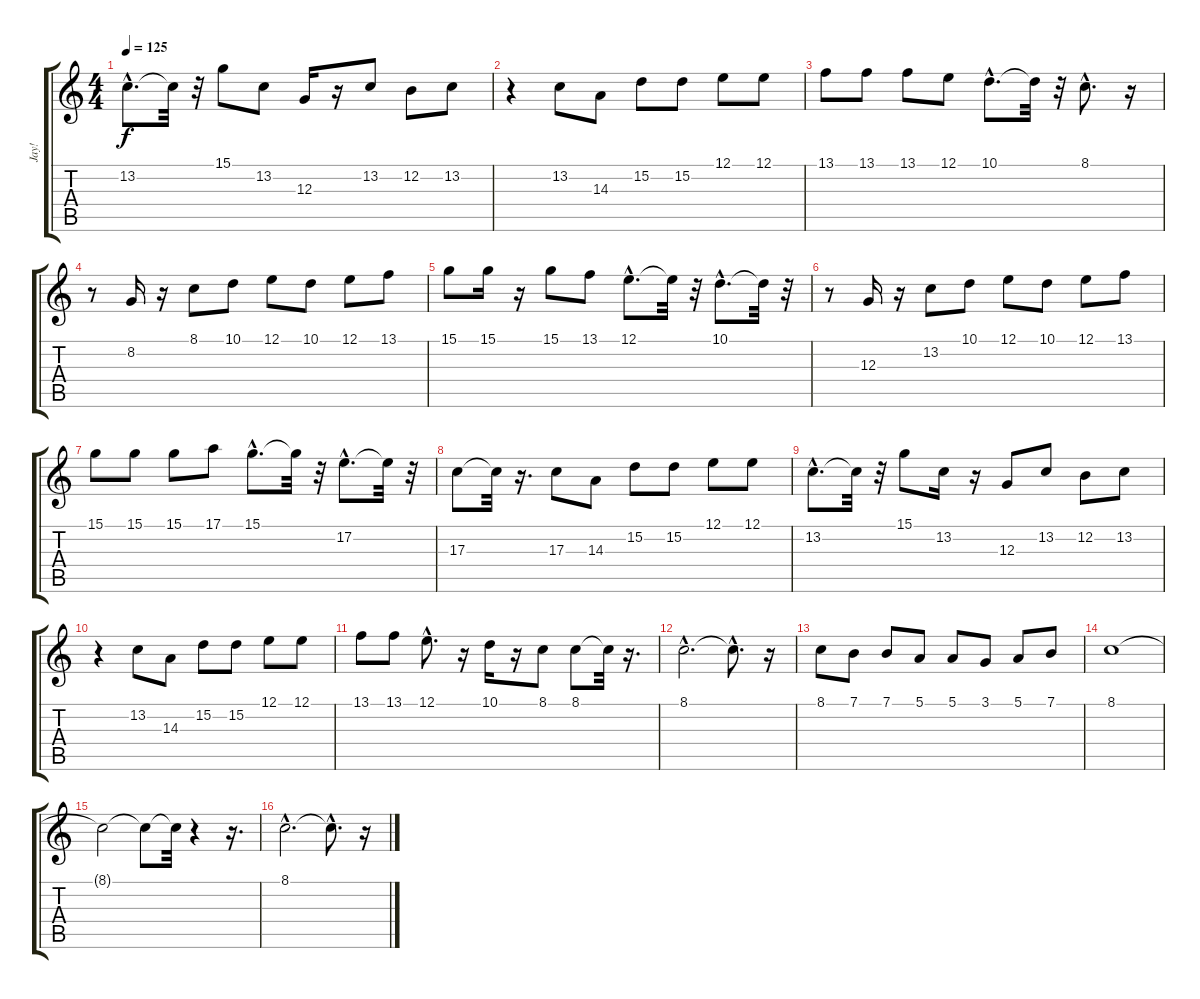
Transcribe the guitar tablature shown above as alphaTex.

\track ("Jay!" "Jay!") {instrument altosax}
\staff {score tabs}
\tuning (E4 B3 G3 D3 A2 E2) {hide}
\ts (4 4)
\tempo 125
\clef g2
\ks c
13.2{hac}.8{d dy f volume 12} 13.2{t}.32 r.32 15.1.8{volume 12} 13.2.8{volume 13} 12.3.16 r.16 13.2.8 12.2.8 13.2.8 |
r.4 13.2.8 14.3.8 15.2.8 15.2.8 12.1.8 12.1.8 |
13.1.8{volume 12} 13.1.8{volume 13} 13.1.8 12.1.8 10.1{hac}.8{d volume 11} 10.1{t}.32 r.32 8.1{hac}.8{d volume 11} r.16 |
r.8 8.2.16{volume 11} r.16 8.1.8{volume 13} 10.1.8 12.1.8{volume 12} 10.1.8{volume 13} 12.1.8{volume 12} 13.1.8{volume 12} |
15.1.8{volume 13} 15.1.16{volume 13} r.16 15.1.8 13.1.8 12.1{hac}.8{d volume 12} 12.1{t}.32 r.32 10.1{hac}.8{d volume 13} 10.1{t}.32 r.32 |
r.8 12.3.16{volume 12} r.16 13.2.8{volume 12} 10.1.8{volume 13} 12.1.8 10.1.8 12.1.8 13.1.8{volume 12} |
15.1.8{volume 12} 15.1.8{volume 12} 15.1.8{volume 13} 17.1.8 15.1{hac}.8{d volume 11} 15.1{t}.32 r.32 17.2{hac}.8{d volume 11} 17.2{t}.32 r.32 |
17.3.8{volume 12} 17.3{t}.32 r.16{d} 17.3.8{volume 12} 14.3.8{volume 13} 15.2.8 15.2.8 12.1.8 12.1.8 |
13.2{hac}.8{d volume 12} 13.2{t}.32 r.32 15.1.8{volume 12} 13.2.16{volume 13} r.16 12.3.8 13.2.8 12.2.8 13.2.8 |
r.4 13.2.8 14.3.8 15.2.8 15.2.8 12.1.8 12.1.8 |
13.1.8{volume 12} 13.1.8{volume 13} 12.1{hac}.8{d volume 13} r.16 10.1.16{volume 12} r.16 8.1.8{volume 12} 8.1.8{volume 12} 8.1{t}.32 r.16{d} |
8.1{hac}.2{d volume 8} 8.1{hac t}.8{d} r.16 |
8.1.8{volume 10} 7.1.8{volume 11} 7.1.8 5.1.8 5.1.8 3.1.8 5.1.8 7.1.8 |
8.1.1{volume 10} |
8.1{t}.2 8.1{t}.8 8.1{t}.32 r.4 r.16{d} |
8.1{hac}.2{d volume 8} 8.1{hac t}.8{d} r.16
